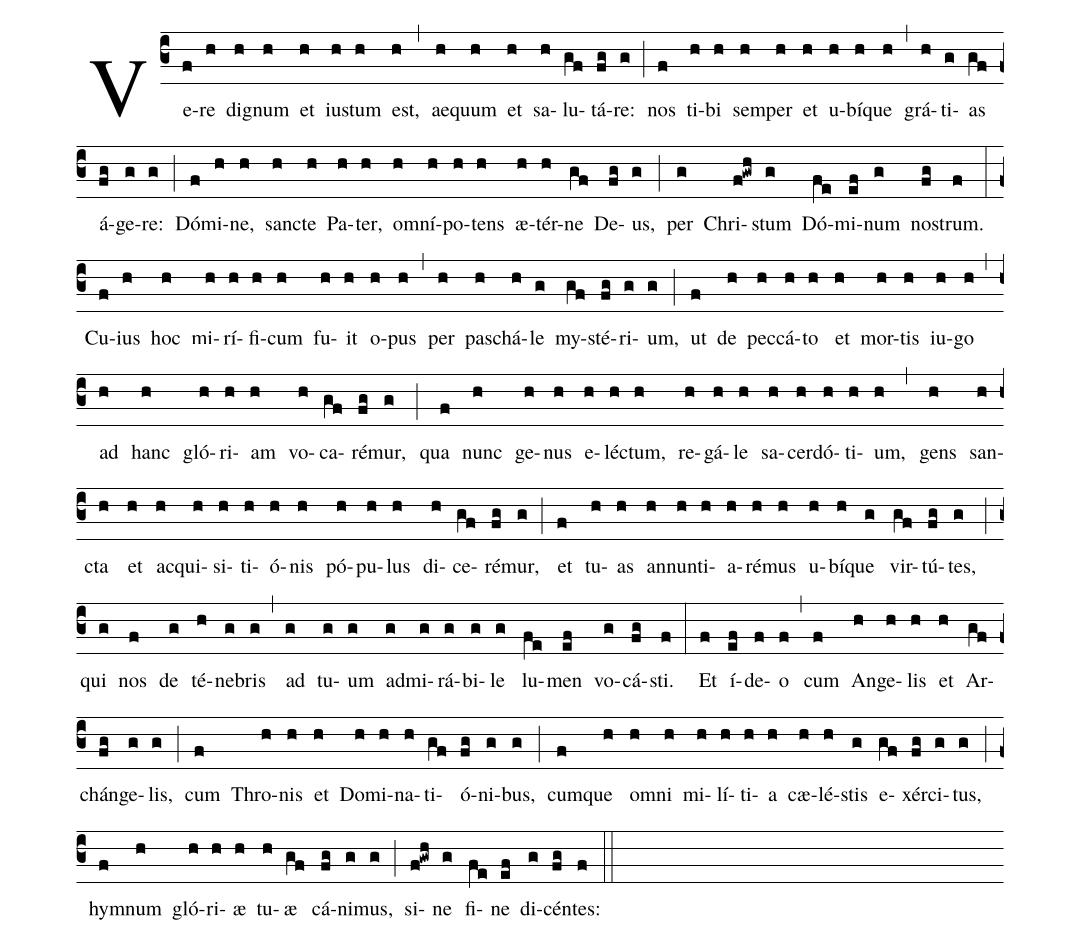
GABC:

%%
(c3) Ve(f)re(h) di(h)gnum(h) et(h) iu(h)stum(h) est,(h) (,)   ae(h)quum(h) et(h) sa(h)lu(gf)tá(fg)re:(g) (;)
nos(f) ti(h)bi(h) sem(h)per(h) et(h) u(h)bí(h)que(h) (,) grá(h)ti(g)as(gf) á(fg)ge(g)re:(g) (;)
Dó(f)mi(h)ne,(h) san(h)cte(h) Pa(h)ter,(h) om(h)ní(h)po(h)tens(h) æ(h)tér(h)ne(gf) De(fg)us,(g) (;)

per(g) Chri(f!gwh)stum(g) Dó(fe)mi(ef)num(g) no(fg)strum.(f) (:)
Cu(f)ius(h) hoc(h) mi(h)rí(h)fi(h)cum(h) fu(h)it(h) o(h)pus(h) (,) per(h) pas(h)chá(h)le(g) my(gf)sté(fg)ri(g)um,(g) (;)
ut(f) de(h) pec(h)cá(h)to(h) et(h) mor(h)tis(h) iu(h)go(h) (,) ad(h) hanc(h) gló(h)ri(h)am(h) vo(h)ca(gf)ré(fg)mur,(g) (;)
qua(f) nunc(h) ge(h)nus(h) e(h)lé(h)ctum,(h) re(h)gá(h)le(h) sa(h)cer(h)dó(h)ti(h)um,(h) (,)
gens(h) san(h)cta(h) et(h) ac(h)qui(h)si(h)ti(h)ó(h)nis(h) pó(h)pu(h)lus(h) di(h)ce(gf)ré(fg)mur,(g) (;)
et(f) tu(h)as(h) an(h)nun(h)ti(h)a(h)ré(h)mus(h) u(h)bí(h)que(g) vir(gf)tú(fg)tes,(g) (;)
qui(g) nos(f) de(g) té(h)ne(g)bris(g) (,) ad(g) tu(g)um(g) ad(g)mi(g)rá(g)bi(g)le(g) lu(fe)men(ef) vo(g)cá(fg)sti.(f) (:)
Et(f) í(ef)de(f)o(f) (,) cum(f) An(h)ge(h)lis(h) et(h) Ar(gf)chán(fg)ge(g)lis,(g) (;)
cum(f) Thro(h)nis(h) et(h) Do(h)mi(h)na(h)ti(gf)ó(fg)ni(g)bus,(g) (;)
cum(f)que(h) om(h)ni(h) mi(h)lí(h)ti(h)a(h) cæ(h)lé(h)stis(g) e(gf)xér(fg)ci(g)tus,(g) (;)
hym(f)num(h) gló(h)ri(h)æ(h) tu(h)æ(gf) cá(fg)ni(g)mus,(g) (;)
si(f!gwh)ne(g) fi(fe)ne(ef) di(g)cén(fg)tes:(f) (::)
